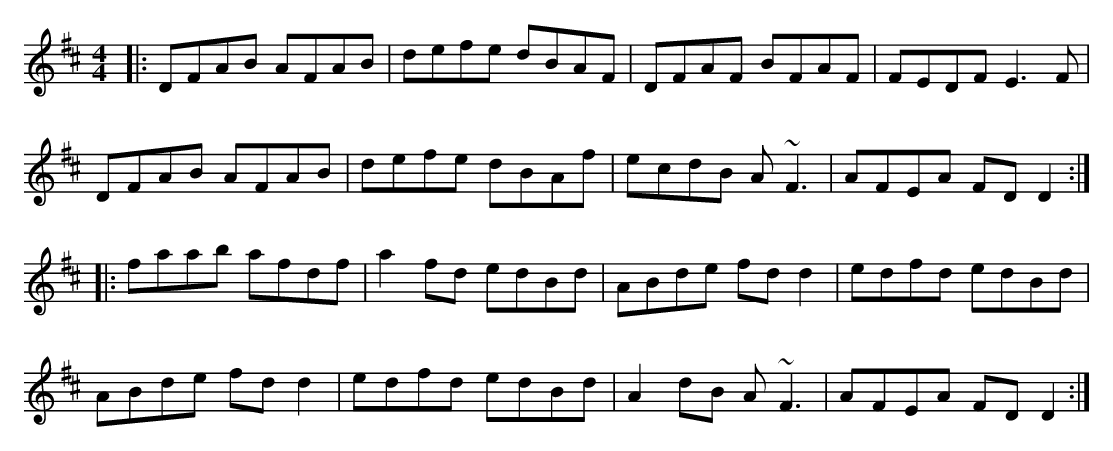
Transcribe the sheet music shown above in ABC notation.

X:1
M:4/4
K:D
|:DFAB AFAB|defe dBAF|DFAF BFAF|FEDF E3F|
DFAB AFAB|defe dBAf|ecdB A~F3|AFEA FD D2:|
|:faab afdf|a2 fd edBd|ABde fd d2|edfd edBd|
ABde fd d2|edfd edBd|A2 dB A~F3|AFEA FD D2:|
